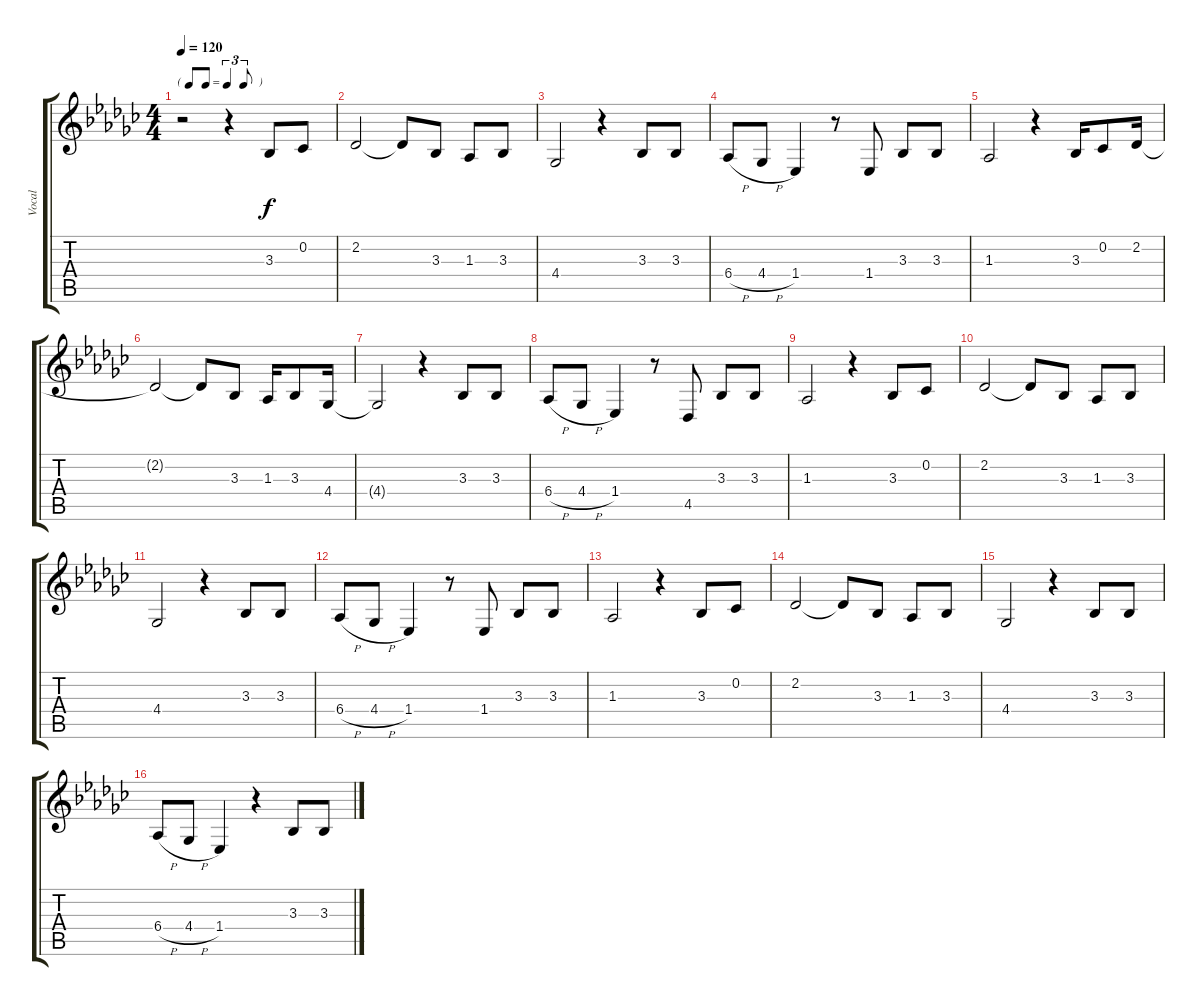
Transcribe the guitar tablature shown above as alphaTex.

\track ("Vocal" "Vocal") {instrument sopranosax}
\staff {score tabs}
\tuning (E4 B3 G3 D3 A2 E2) {hide}
\ts (4 4)
\tf triplet8th
\tempo 120
\clef g2
\ks gb
r.2{dy f instrument sopranosax} r.4 3.3.8 0.2.8 |
2.2.2 2.2{t}.8 3.3.8 1.3.8 3.3.8 |
4.4.2 r.4 3.3.8 3.3.8 |
6.4{h}.8 4.4{h}.8 1.4.4 r.8 1.4.8 3.3.8 3.3.8 |
1.3.2 r.4 3.3.16 0.2.8 2.2.16 |
2.2{t}.2 2.2{t}.8 3.3.8 1.3.16 3.3.8 4.4.16 |
4.4{t}.2 r.4 3.3.8 3.3.8 |
6.4{h}.8 4.4{h}.8 1.4.4 r.8 4.5.8 3.3.8 3.3.8 |
1.3.2 r.4 3.3.8 0.2.8 |
2.2.2 2.2{t}.8 3.3.8 1.3.8 3.3.8 |
4.4.2 r.4 3.3.8 3.3.8 |
6.4{h}.8 4.4{h}.8 1.4.4 r.8 1.4.8 3.3.8 3.3.8 |
1.3.2 r.4 3.3.8 0.2.8 |
2.2.2 2.2{t}.8 3.3.8 1.3.8 3.3.8 |
4.4.2 r.4 3.3.8 3.3.8 |
6.4{h}.8 4.4{h}.8 1.4.4 r.4 3.3.8 3.3.8
